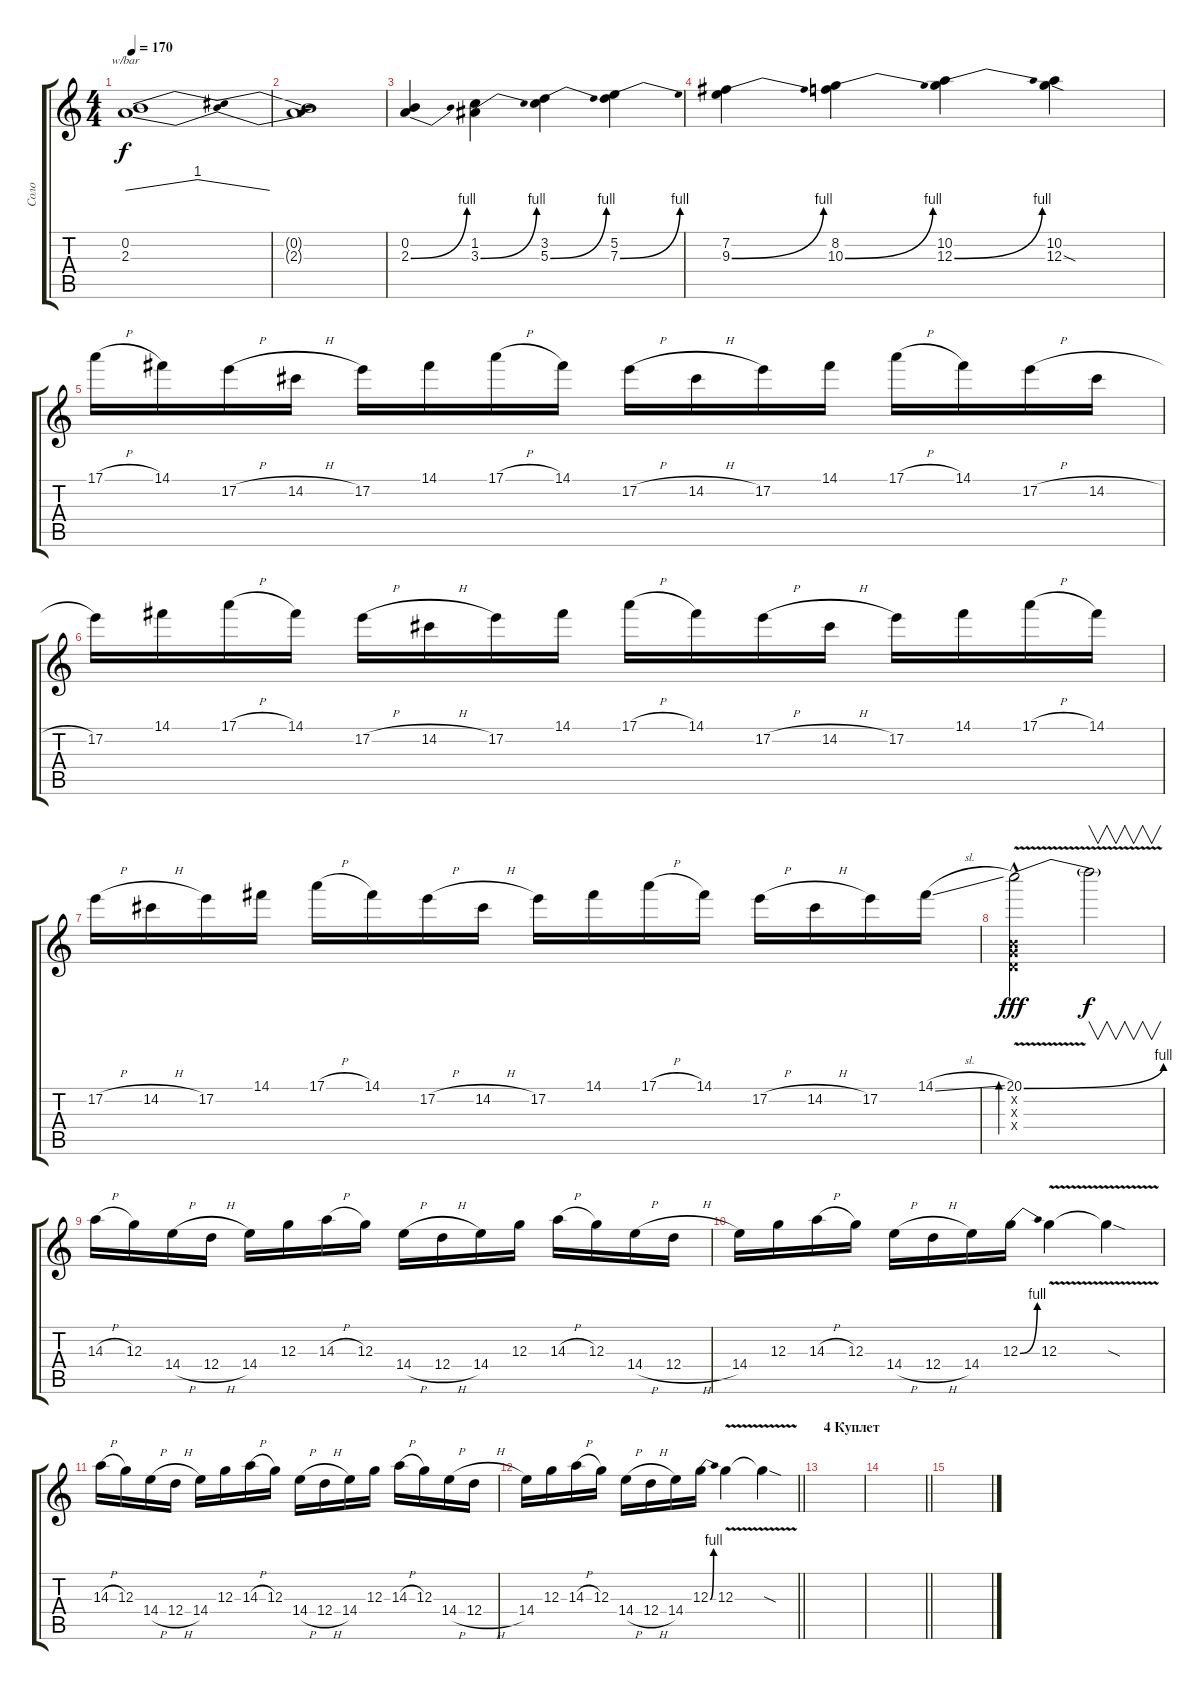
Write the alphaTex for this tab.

\track ("Соло" "Соло") {instrument overdrivenguitar}
\staff {score tabs}
\tuning (E4 B3 G3 D3 A2 E2) {hide}
\ts (4 4)
\tempo 170
\clef g2
\ks c
(0.2 2.3).1{tbe (dip default 0 0 30 4 60 0) dy f} |
(0.2{t} 2.3{t}).1 |
(0.2 2.3{be (bend 0 0 60 4)}).4 (1.2 3.3{be (bend 0 0 60 4)}).4 (3.2 5.3{be (bend 0 0 60 4)}).4 (5.2 7.3{be (bend 0 0 60 4)}).4 |
(7.2 9.3{be (bend 0 0 60 4)}).4 (8.2 10.3{be (bend 0 0 60 4)}).4 (10.2 12.3{be (bend 0 0 60 4)}).4 (10.2 12.3{sod}).4 |
17.1{h}.16 14.1.16 17.2{h}.16 14.2{h}.16 17.2.16 14.1.16 17.1{h}.16 14.1.16 17.2{h}.16 14.2{h}.16 17.2.16 14.1.16 17.1{h}.16 14.1.16 17.2{h}.16 14.2{h}.16 |
17.2.16 14.1.16 17.1{h}.16 14.1.16 17.2{h}.16 14.2{h}.16 17.2.16 14.1.16 17.1{h}.16 14.1.16 17.2{h}.16 14.2{h}.16 17.2.16 14.1.16 17.1{h}.16 14.1.16 |
17.2{h}.16 14.2{h}.16 17.2.16 14.1.16 17.1{h}.16 14.1.16 17.2{h}.16 14.2{h}.16 17.2.16 14.1.16 17.1{h}.16 14.1.16 17.2{h}.16 14.2{h}.16 17.2.16 14.1{sl}.16 |
(20.1{be (bend 0 0 60 4) v} 0.2{hac x} 0.3{hac x} 0.4{hac x}).2{bd 120 dy fff} 20.1{t}.2{v dy f} |
14.3{h}.16 12.3.16 14.4{h}.16 12.4{h}.16 14.4.16 12.3.16 14.3{h}.16 12.3.16 14.4{h}.16 12.4{h}.16 14.4.16 12.3.16 14.3{h}.16 12.3.16 14.4{h}.16 12.4{h}.16 |
14.4.16 12.3.16 14.3{h}.16 12.3.16 14.4{h}.16 12.4{h}.16 14.4.16 12.3{be (bend 0 0 60 4)}.16 12.3{v}.4 12.3{sod t}.4 |
14.3{h}.16 12.3.16 14.4{h}.16 12.4{h}.16 14.4.16 12.3.16 14.3{h}.16 12.3.16 14.4{h}.16 12.4{h}.16 14.4.16 12.3.16 14.3{h}.16 12.3.16 14.4{h}.16 12.4{h}.16 |
\barLineRight lightlight
14.4.16 12.3.16 14.3{h}.16 12.3.16 14.4{h}.16 12.4{h}.16 14.4.16 12.3{be (bend 0 0 60 4)}.16 12.3{v}.4 12.3{sod t}.4 |
\section ("" "4 Куплет")
|
\barLineRight lightlight
|
\section ("" "")
